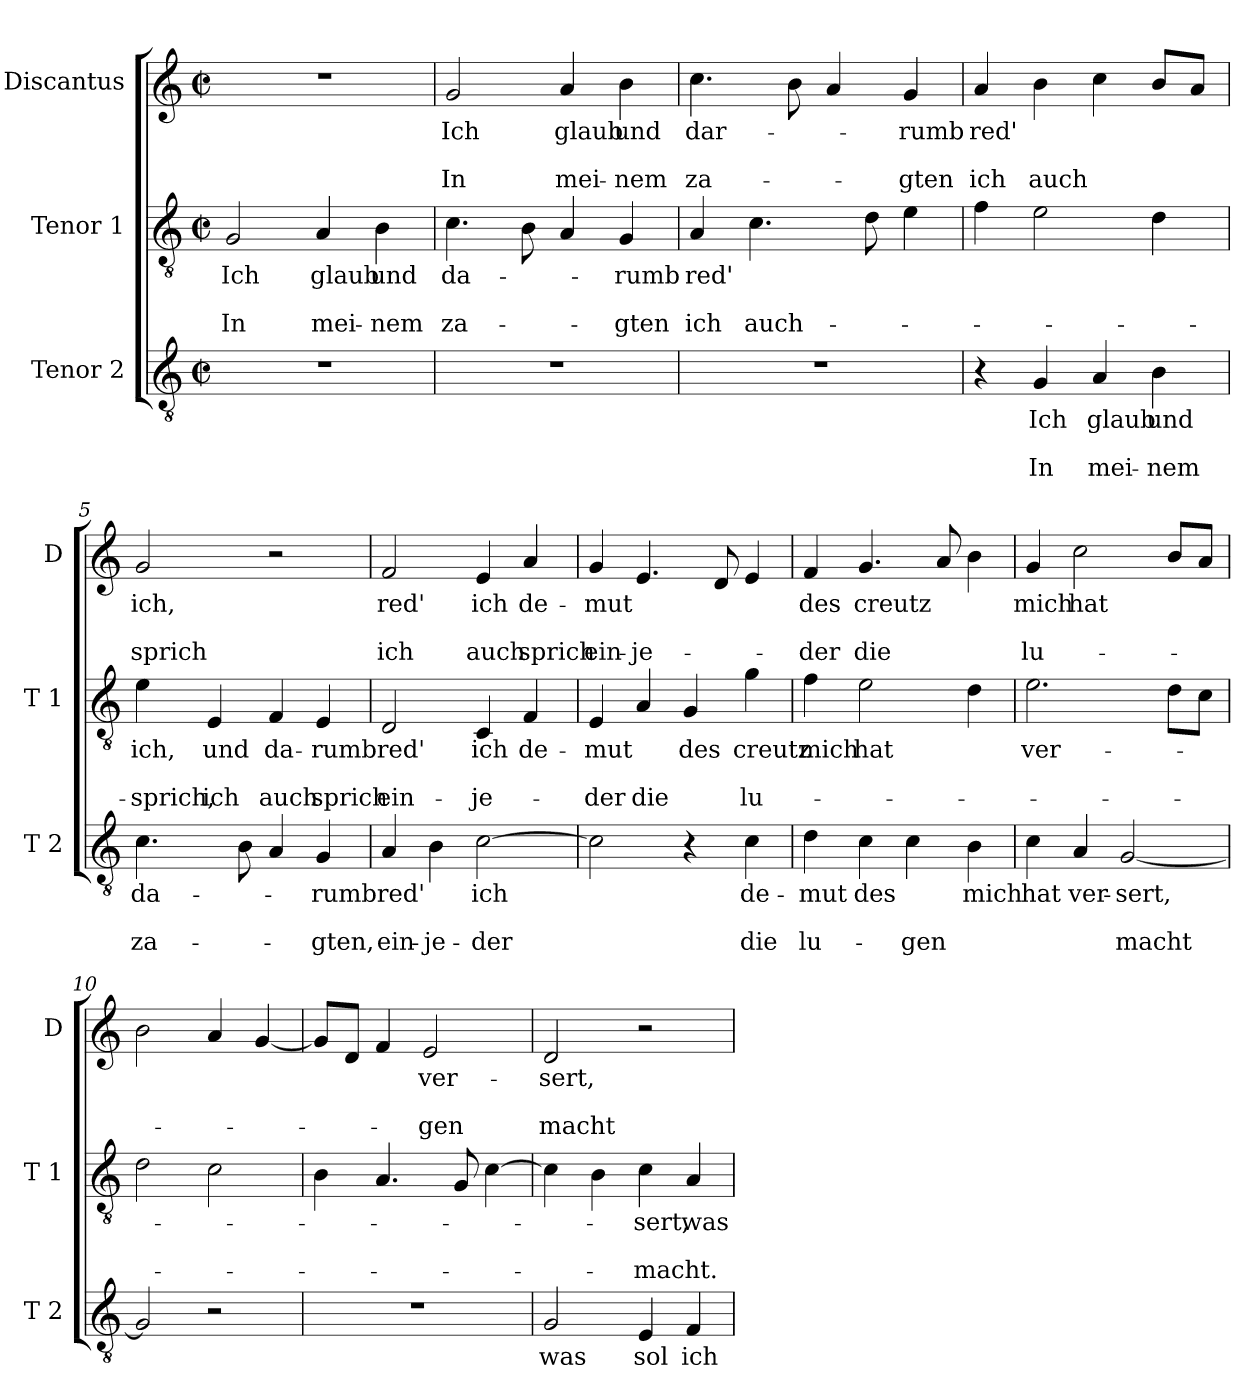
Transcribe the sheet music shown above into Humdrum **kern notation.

**kern	**text	**text	**text	**kern	**text	**text	**text	**kern	**text	**text	**text
*part3	*part3	*part3	*part3	*part2	*part2	*part2	*part2	*part1	*part1	*part1	*part1
*staff3	*staff3	*staff3	*staff3	*staff2	*staff2	*staff2	*staff2	*staff1	*staff1	*staff1	*staff1
*I"Tenor 2	*	*	*	*I"Tenor 1	*	*	*	*I"Discantus	*	*	*
*I'T 2	*	*	*	*I'T 1	*	*	*	*I'D	*	*	*
*clefGv2	*	*	*	*clefGv2	*	*	*	*clefG2	*	*	*
*k[]	*	*	*	*k[]	*	*	*	*k[]	*	*	*
*C:	*	*	*	*C:	*	*	*	*C:	*	*	*
*M2/2	*	*	*	*M2/2	*	*	*	*M2/2	*	*	*
*met(c|)	*	*	*	*met(c|)	*	*	*	*met(c|)	*	*	*
=1	=1	=1	=1	=1	=1	=1	=1	=1	=1	=1	=1
!	!	!	!	!	!LO:LY:b	!	!LO:LY:b	!	!	!	!
1r	.	.	.	2G/	Ich	.	In	1r	.	.	.
!	!	!	!	!	!LO:LY:b	!	!LO:LY:b	!	!	!	!
.	.	.	.	4A/	glaub	.	mei-	.	.	.	.
!	!	!	!	!	!LO:LY:b	!	!LO:LY:b	!	!	!	!
.	.	.	.	4B\	und	.	-nem	.	.	.	.
=2	=2	=2	=2	=2	=2	=2	=2	=2	=2	=2	=2
!	!	!	!	!	!LO:LY:b	!	!LO:LY:b	!	!LO:LY:b	!	!LO:LY:b
1r	.	.	.	4.c\	da-	.	za-	2g/	Ich	.	In
.	.	.	.	8B\	.	.	.	.	.	.	.
!	!	!	!	!	!	!	!	!	!LO:LY:b	!	!LO:LY:b
.	.	.	.	4A/	.	.	.	4a/	glaub	.	mei-
!	!	!	!	!	!LO:LY:b	!	!LO:LY:b	!	!LO:LY:b	!	!LO:LY:b
.	.	.	.	4G/	-rumb	.	-gten	4b\	und	.	-nem
=3	=3	=3	=3	=3	=3	=3	=3	=3	=3	=3	=3
!	!	!	!	!	!LO:LY:b	!	!LO:LY:b	!	!LO:LY:b	!	!LO:LY:b
1r	.	.	.	4A/	red'	.	ich	4.cc\	dar-	.	za-
!	!	!	!	!	!	!	!LO:LY:b	!	!	!	!
.	.	.	.	4.c\	.	.	auch-	.	.	.	.
.	.	.	.	.	.	.	.	8b\	.	.	.
.	.	.	.	.	.	.	.	4a/	.	.	.
.	.	.	.	8d\	.	.	.	.	.	.	.
!	!	!	!	!	!	!	!	!	!LO:LY:b	!	!LO:LY:b
.	.	.	.	4e\	.	.	.	4g/	-rumb	.	-gten
=4	=4	=4	=4	=4	=4	=4	=4	=4	=4	=4	=4
!	!	!	!	!	!	!	!	!	!LO:LY:b	!	!LO:LY:b
4r	.	.	.	4f\	.	.	.	4a/	red'	.	ich
!	!LO:LY:b	!	!LO:LY:b	!	!	!	!	!	!	!	!LO:LY:b
4G/	Ich	.	In	2e\	.	.	.	4b\	.	.	auch
!	!LO:LY:b	!	!LO:LY:b	!	!	!	!	!	!	!	!
4A/	glaub	.	mei-	.	.	.	.	4cc\	.	.	.
!	!LO:LY:b	!	!LO:LY:b	!	!	!	!	!	!	!	!
4B\	und	.	-nem	4d\	.	.	.	8b/L	.	.	.
.	.	.	.	.	.	.	.	8a/J	.	.	.
!!LO:LB:g=z
=5	=5	=5	=5	=5	=5	=5	=5	=5	=5	=5	=5
!	!LO:LY:b	!	!LO:LY:b	!	!LO:LY:b	!	!LO:LY:b	!	!LO:LY:b	!	!LO:LY:b
4.c\	da-	.	za-	4e\	ich,	.	-sprich,	2g/	ich,	.	sprich
!	!	!	!	!	!LO:LY:b	!	!LO:LY:b	!	!	!	!
.	.	.	.	4E/	und	.	ich	.	.	.	.
8B\	.	.	.	.	.	.	.	.	.	.	.
!	!	!	!	!	!LO:LY:b	!	!LO:LY:b	!	!	!	!
4A/	.	.	.	4F/	da-	.	auch	2r	.	.	.
!	!LO:LY:b	!	!LO:LY:b	!	!LO:LY:b	!	!LO:LY:b	!	!	!	!
4G/	-rumb	.	-gten,	4E/	-rumb	.	sprich	.	.	.	.
=6	=6	=6	=6	=6	=6	=6	=6	=6	=6	=6	=6
!	!LO:LY:b	!	!LO:LY:b	!	!LO:LY:b	!	!LO:LY:b	!	!LO:LY:b	!	!LO:LY:b
4A/	red'	.	ein-	2D/	red'	.	ein-	2f/	red'	.	ich
!	!	!	!LO:LY:b	!	!	!	!	!	!	!	!
4B\	.	.	-je-	.	.	.	.	.	.	.	.
!	!LO:LY:b	!	!LO:LY:b	!	!LO:LY:b	!	!LO:LY:b	!	!LO:LY:b	!	!LO:LY:b
[2c\	ich	.	-der	4C/	ich	.	-je-	4e/	ich	.	auch
!	!	!	!	!	!LO:LY:b	!	!	!	!LO:LY:b	!	!LO:LY:b
.	.	.	.	4F/	de-	.	.	4a/	de-	.	sprich
=7	=7	=7	=7	=7	=7	=7	=7	=7	=7	=7	=7
!	!	!	!	!	!LO:LY:b	!	!LO:LY:b	!	!LO:LY:b	!	!LO:LY:b
2c\]	.	.	.	4E/	-mut	.	-der	4g/	-mut	.	ein-
!	!	!	!	!	!	!	!LO:LY:b	!	!	!	!LO:LY:b
.	.	.	.	4A/	.	.	die	4.e/	.	.	-je-
!	!	!	!	!	!LO:LY:b	!	!	!	!	!	!
4r	.	.	.	4G/	des	.	.	.	.	.	.
.	.	.	.	.	.	.	.	8d/	.	.	.
!	!LO:LY:b	!	!LO:LY:b	!	!LO:LY:b	!	!LO:LY:b	!	!	!	!
4c\	de-	.	die	4g\	creutz	.	lu-	4e/	.	.	.
=8	=8	=8	=8	=8	=8	=8	=8	=8	=8	=8	=8
!	!LO:LY:b	!	!LO:LY:b	!	!LO:LY:b	!	!	!	!LO:LY:b	!	!LO:LY:b
4d\	-mut	.	lu-	4f\	mich	.	.	4f/	des	.	-der
!	!LO:LY:b	!	!	!	!LO:LY:b	!	!	!	!LO:LY:b	!	!LO:LY:b
4c\	des	.	.	2e\	hat	.	.	4.g/	creutz	.	die
!	!	!	!LO:LY:b	!	!	!	!	!	!	!	!
4c\	.	.	-gen	.	.	.	.	.	.	.	.
.	.	.	.	.	.	.	.	8a/	.	.	.
!	!LO:LY:b	!	!	!	!	!	!	!	!	!	!
4B\	mich	.	.	4d\	.	.	.	4b\	.	.	.
=9	=9	=9	=9	=9	=9	=9	=9	=9	=9	=9	=9
!	!LO:LY:b	!	!	!	!LO:LY:b	!	!	!	!LO:LY:b	!	!LO:LY:b
4c\	hat	.	.	2.e\	ver-	.	.	4g/	mich	.	lu-
!	!LO:LY:b	!	!	!	!	!	!	!	!LO:LY:b	!	!
4A/	ver-	.	.	.	.	.	.	2cc\	hat	.	.
!	!LO:LY:b	!	!LO:LY:b	!	!	!	!	!	!	!	!
[2G/	-sert,	.	macht	.	.	.	.	.	.	.	.
.	.	.	.	8d\L	.	.	.	8b/L	.	.	.
.	.	.	.	8c\J	.	.	.	8a/J	.	.	.
!!LO:LB:g=z
=10	=10	=10	=10	=10	=10	=10	=10	=10	=10	=10	=10
2G/]	.	.	.	2d\	.	.	.	2b\	.	.	.
2r	.	.	.	2c\	.	.	.	4a/	.	.	.
.	.	.	.	.	.	.	.	[4g/	.	.	.
=11	=11	=11	=11	=11	=11	=11	=11	=11	=11	=11	=11
1r	.	.	.	4B\	.	.	.	8g/L]	.	.	.
.	.	.	.	.	.	.	.	8d/J	.	.	.
.	.	.	.	4.A/	.	.	.	4f/	.	.	.
!	!	!	!	!	!	!	!	!	!LO:LY:b	!	!LO:LY:b
.	.	.	.	.	.	.	.	2e/	ver-	.	-gen
.	.	.	.	8G/	.	.	.	.	.	.	.
.	.	.	.	[4c\	.	.	.	.	.	.	.
=12	=12	=12	=12	=12	=12	=12	=12	=12	=12	=12	=12
!	!LO:LY:b	!	!	!	!	!	!	!	!LO:LY:b	!	!LO:LY:b
2G/	was	.	.	4c\]	.	.	.	2d/	-sert,	.	macht
.	.	.	.	4B\	.	.	.	.	.	.	.
!	!LO:LY:b	!	!	!	!LO:LY:b	!	!LO:LY:b	!	!	!	!
4E/	sol	.	.	4c\	-sert,	.	-macht.	2r	.	.	.
!	!LO:LY:b	!	!	!	!LO:LY:b	!	!	!	!	!	!
4F/	ich	.	.	4A/	was	.	.	.	.	.	.
=	=	=	=	=	=	=	=	=	=	=	=
*-	*-	*-	*-	*-	*-	*-	*-	*-	*-	*-	*-
